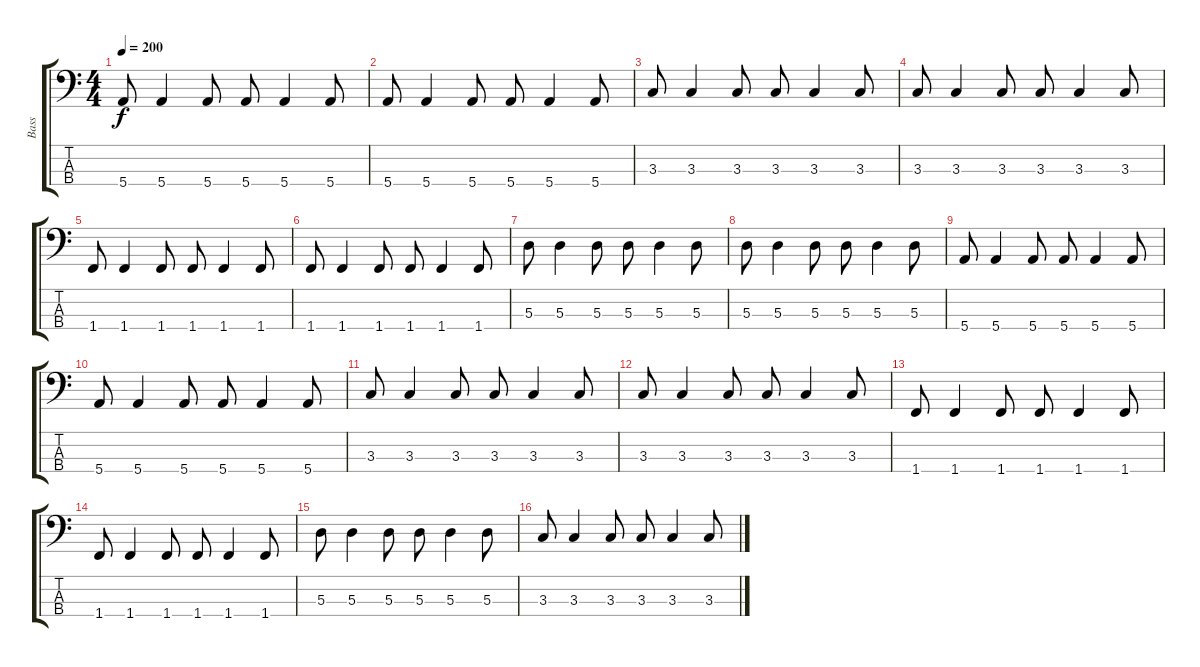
\track ("Bass" "Bass") {instrument electricbasspick}
\staff {score tabs}
\tuning (G2 D2 A1 E1) {hide}
\ts (4 4)
\tempo 200
\clef f4
\ks c
5.4.8{dy f} 5.4.4 5.4.8 5.4.8 5.4.4 5.4.8 |
5.4.8 5.4.4 5.4.8 5.4.8 5.4.4 5.4.8 |
3.3.8 3.3.4 3.3.8 3.3.8 3.3.4 3.3.8 |
3.3.8 3.3.4 3.3.8 3.3.8 3.3.4 3.3.8 |
1.4.8 1.4.4 1.4.8 1.4.8 1.4.4 1.4.8 |
1.4.8 1.4.4 1.4.8 1.4.8 1.4.4 1.4.8 |
5.3.8 5.3.4 5.3.8 5.3.8 5.3.4 5.3.8 |
5.3.8 5.3.4 5.3.8 5.3.8 5.3.4 5.3.8 |
5.4.8 5.4.4 5.4.8 5.4.8 5.4.4 5.4.8 |
5.4.8 5.4.4 5.4.8 5.4.8 5.4.4 5.4.8 |
3.3.8 3.3.4 3.3.8 3.3.8 3.3.4 3.3.8 |
3.3.8 3.3.4 3.3.8 3.3.8 3.3.4 3.3.8 |
1.4.8 1.4.4 1.4.8 1.4.8 1.4.4 1.4.8 |
1.4.8 1.4.4 1.4.8 1.4.8 1.4.4 1.4.8 |
5.3.8 5.3.4 5.3.8 5.3.8 5.3.4 5.3.8 |
3.3.8 3.3.4 3.3.8 3.3.8 3.3.4 3.3.8
